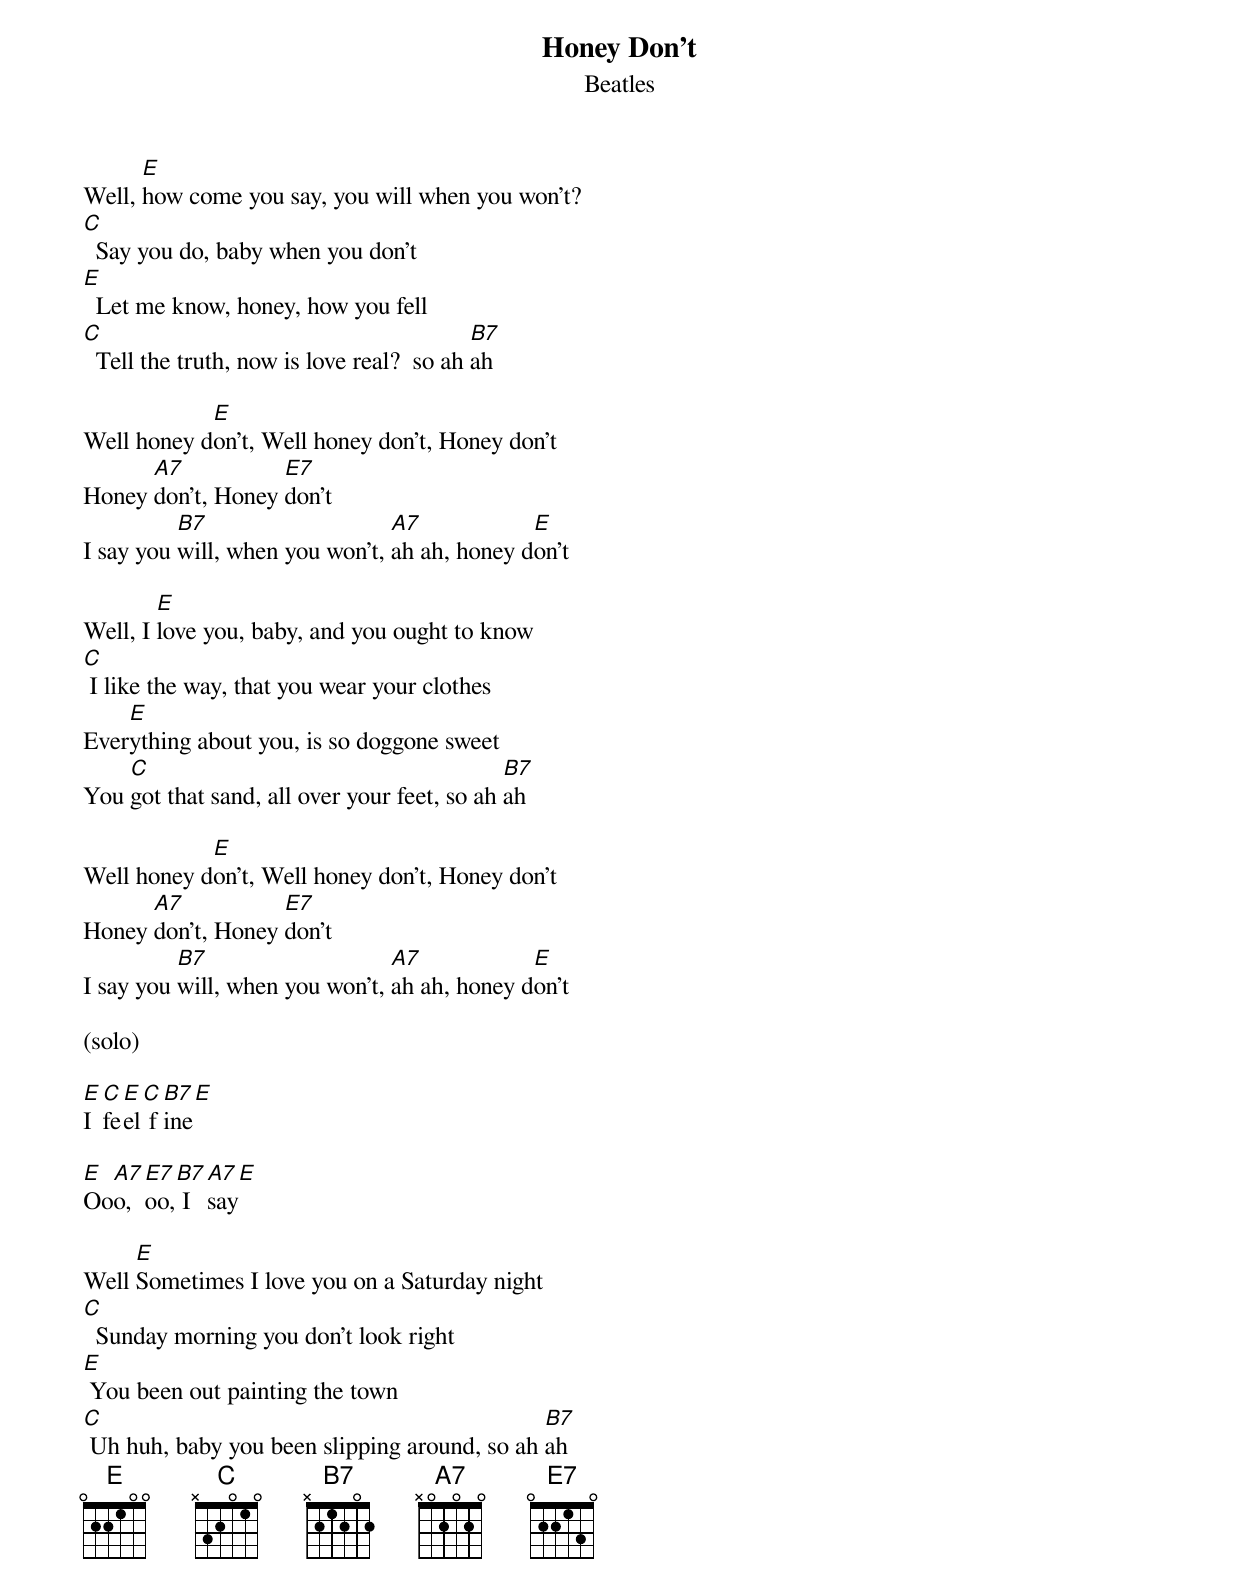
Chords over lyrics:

Honey Don't
Beatles

      E
Well, how come you say, you will when you won't?
C
  Say you do, baby when you don't
E
  Let me know, honey, how you fell
C                                          B7
  Tell the truth, now is love real?  so ah ah

            E
Well honey don't, Well honey don't, Honey don't
      A7           E7
Honey don't, Honey don't
          B7                    A7            E
I say you will, when you won't, ah ah, honey don't

        E
Well, I love you, baby, and you ought to know
C
 I like the way, that you wear your clothes
    E
Everything about you, is so doggone sweet
    C                                        B7
You got that sand, all over your feet, so ah ah

            E
Well honey don't, Well honey don't, Honey don't
      A7           E7
Honey don't, Honey don't
          B7                    A7            E
I say you will, when you won't, ah ah, honey don't

(solo)

E C E C B7 E
I feel fine

E A7 E7 B7 A7 E
Ooo, oo, I say

     E
Well Sometimes I love you on a Saturday night
C
  Sunday morning you don't look right
E
 You been out painting the town
C                                             B7
 Uh huh, baby you been slipping around, so ah ah
